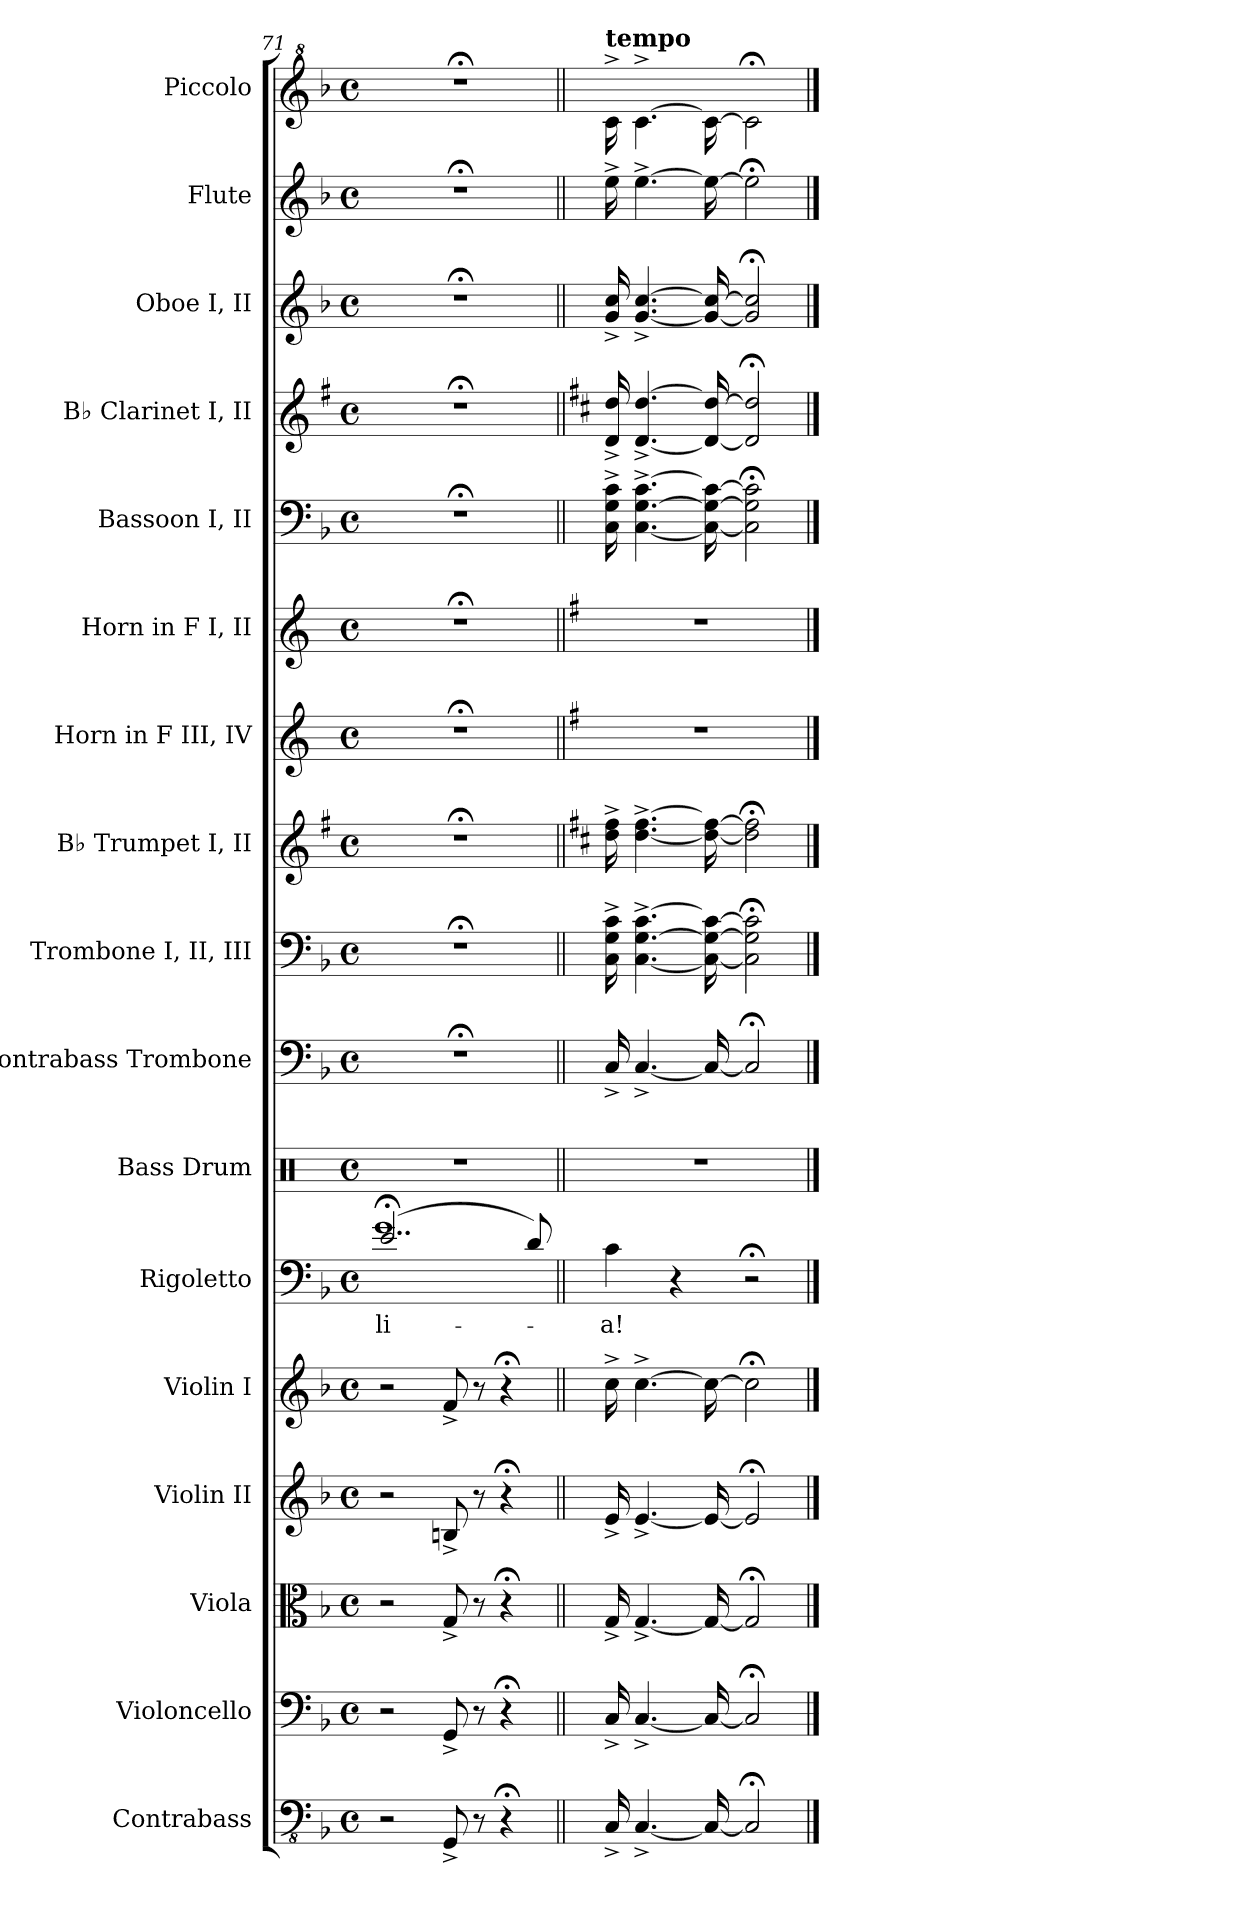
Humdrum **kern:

**kern	**kern	**kern	**kern	**kern	**kern	**text	**kern	**kern	**kern	**kern	**kern	**kern	**kern	**kern	**kern	**kern	**kern
*part17	*part16	*part15	*part14	*part13	*part12	*part12	*part11	*part10	*part9	*part8	*part7	*part6	*part5	*part4	*part3	*part2	*part1
*staff17	*staff16	*staff15	*staff14	*staff13	*staff12	*staff12	*staff11	*staff10	*staff9	*staff8	*staff7	*staff6	*staff5	*staff4	*staff3	*staff2	*staff1
*I"Contrabass	*I"Violoncello	*I"Viola	*I"Violin II	*I"Violin I	*I"Rigoletto	*	*I"Bass Drum	*I"Contrabass  Trombone	*I"Trombone I, II, III	*I"B♭ Trumpet I, II	*I"Horn in F III, IV	*I"Horn in F I, II	*I"Bassoon I, II	*I"B♭ Clarinet I, II	*I"Oboe I, II	*I"Flute	*I"Piccolo
*I'Cb.	*I'Vc.	*I'Vla.	*I'Vln. II	*I'Vln. I	*I'R.	*	*I'B. Dr.	*I'Cb.  Tbn.	*I'Tbn. I-III	*I'B♭ Tpt. I, II	*	*	*I'Bsn. I, II	*I'B♭ Cl. I, II	*I'Ob. I, II	*I'Fl.	*I'Picc.
*clefFv4	*clefF4	*clefC3	*clefG2	*clefG2	*clefF4	*	*clefX	*clefF4	*clefF4	*clefG2	*clefG2	*clefG2	*clefF4	*clefG2	*clefG2	*clefG2	*clefG^2
*	*	*	*	*	*	*	*	*	*	*ITrd1c2	*ITrd4c7	*ITrd4c7	*	*ITrd1c2	*	*	*ITrd-7c-12
*k[b-]	*k[b-]	*k[b-]	*k[b-]	*k[b-]	*k[b-]	*	*k[]	*k[b-]	*k[b-]	*k[b-]	*k[b-]	*k[b-]	*k[b-]	*k[b-]	*k[b-]	*k[b-]	*k[b-]
*M4/4	*M4/4	*M4/4	*M4/4	*M4/4	*M4/4	*	*M4/4	*M4/4	*M4/4	*M4/4	*M4/4	*M4/4	*M4/4	*M4/4	*M4/4	*M4/4	*M4/4
*met(c)	*met(c)	*met(c)	*met(c)	*met(c)	*met(c)	*	*met(c)	*met(c)	*met(c)	*met(c)	*met(c)	*met(c)	*met(c)	*met(c)	*met(c)	*met(c)	*met(c)
=71	=71	=71	=71	=71	=71	=71	=71	=71	=71	=71	=71	=71	=71	=71	=71	=71	=71
*	*	*	*	*	*^	*	*	*	*	*	*	*	*	*	*	*	*
2r	2r	2r	2r	2r	(2..e;</	1g!	-li-	1r	1r;<	1r;<	1r;<	1r;<	1r;<	1r;<	1r;<	1r;<	1r;<	1r;<
8GGG^/	8GG^/	8G^/	8Bn^/	8f^/	.	.	.	.	.	.	.	.	.	.	.	.	.	.
8r	8r	8r	8r	8r	.	.	.	.	.	.	.	.	.	.	.	.	.	.
4r;<	4r;<	4r;<	4r;<	4r;<	.	.	.	.	.	.	.	.	.	.	.	.	.	.
.	.	.	.	.	8d/)	.	.	.	.	.	.	.	.	.	.	.	.	.
*	*	*	*	*	*v	*v	*	*	*	*	*	*	*	*	*	*	*	*
=72||	=72||	=72||	=72||	=72||	=72||	=72||	=72||	=72||	=72||	=72||	=72||	=72||	=72||	=72||	=72||	=72||	=72||
*k[]	*k[]	*k[]	*k[]	*k[]	*k[]	*	*	*k[]	*k[]	*k[]	*k[]	*k[]	*k[]	*k[]	*k[]	*k[]	*k[]
!	!	!	!	!	!	!	!	!	!	!	!	!	!	!	!	!	!LO:TX:a:B:t=tempo
16CC^/	16C^/	16G^/	16e^/	16cc^\	4c\	-a!	1r	16C^/	16C\^ 16G\^ 16c\^	16cc\^ 16ee\^	1r	1r	16C\^ 16G\^ 16c\^	16c/^ 16cc/^	16g/^ 16cc/^	16ee^\	16ccc^\
[4.CC^/	[4.C^/	[4.G^/	[4.e^/	[4.cc^\	.	.	.	[4.C^/	[4.C\^ [4.G\^ [4.c\^	[4.cc\^ [4.ee\^	.	.	[4.C\^ [4.G\^ [4.c\^	[4.c/^ [4.cc/^	[4.g/^ [4.cc/^	[4.ee^\	[4.ccc^\
.	.	.	.	.	4r	.	.	.	.	.	.	.	.	.	.	.	.
16CC/_	16C/_	16G/_	16e/_	16cc\_	.	.	.	16C/_	16C\_ 16G\_ 16c\_	16cc\_ 16ee\_	.	.	16C\_ 16G\_ 16c\_	16c/_ 16cc/_	16g/_ 16cc/_	16ee\_	16ccc\_
2CC;</]	2C;</]	2G;</]	2e;</]	2cc;<\]	2r;<	.	.	2C;</]	2C\];< 2G\];< 2c\];<	2cc\];< 2ee\];<	.	.	2C\];< 2G\];< 2c\];<	2c/];< 2cc/];<	2g/];< 2cc/];<	2ee;<\]	2ccc;<\]
==	==	==	==	==	==	==	==	==	==	==	==	==	==	==	==	==	==
*-	*-	*-	*-	*-	*-	*-	*-	*-	*-	*-	*-	*-	*-	*-	*-	*-	*-
